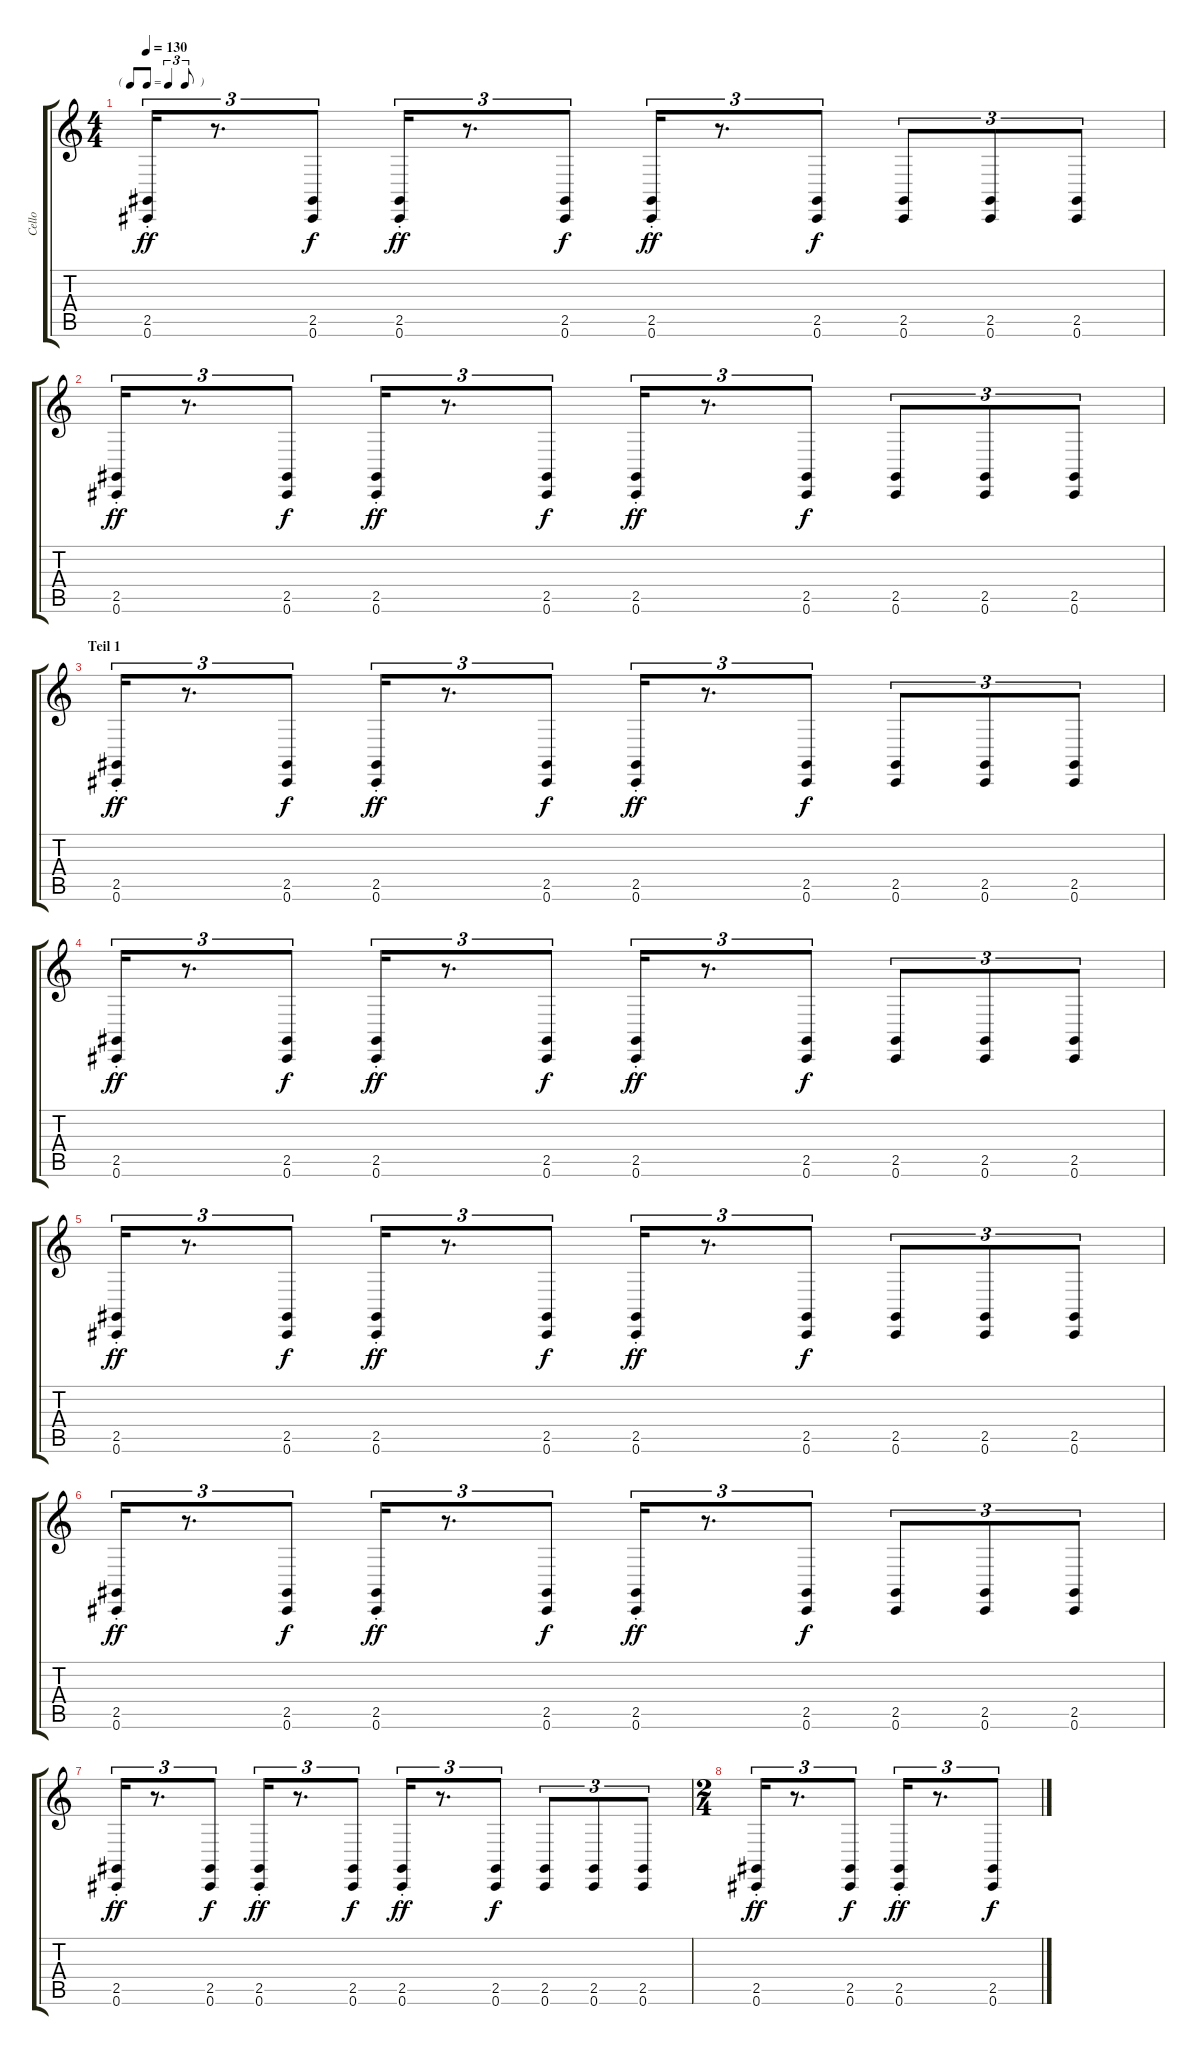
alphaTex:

\track ("Cello" "Cello") {instrument cello}
\staff {score tabs}
\tuning (Db4 Ab3 E3 B2 Gb2 Db2) {hide}
\ts (4 4)
\tf triplet8th
\tempo 130
\clef g2
\ks c
(2.5{st} 0.6{st}).16{tu (3 2) dy ff instrument cello} r.8{d tu (3 2)} (2.5 0.6).8{tu (3 2) dy f} (2.5 0.6{st}).16{tu (3 2) dy ff} r.8{d tu (3 2)} (2.5 0.6).8{tu (3 2) dy f} (2.5 0.6{st}).16{tu (3 2) dy ff} r.8{d tu (3 2)} (2.5 0.6).8{tu (3 2) dy f} (2.5 0.6).8{tu (3 2)} (2.5 0.6).8{tu (3 2)} (2.5 0.6).8{tu (3 2)} |
(2.5{st} 0.6{st}).16{tu (3 2) dy ff} r.8{d tu (3 2)} (2.5 0.6).8{tu (3 2) dy f} (2.5 0.6{st}).16{tu (3 2) dy ff} r.8{d tu (3 2)} (2.5 0.6).8{tu (3 2) dy f} (2.5 0.6{st}).16{tu (3 2) dy ff} r.8{d tu (3 2)} (2.5 0.6).8{tu (3 2) dy f} (2.5 0.6).8{tu (3 2)} (2.5 0.6).8{tu (3 2)} (2.5 0.6).8{tu (3 2)} |
\section ("" "Teil 1")
(2.5{st} 0.6{st}).16{tu (3 2) dy ff} r.8{d tu (3 2)} (2.5 0.6).8{tu (3 2) dy f} (2.5 0.6{st}).16{tu (3 2) dy ff} r.8{d tu (3 2)} (2.5 0.6).8{tu (3 2) dy f} (2.5 0.6{st}).16{tu (3 2) dy ff} r.8{d tu (3 2)} (2.5 0.6).8{tu (3 2) dy f} (2.5 0.6).8{tu (3 2)} (2.5 0.6).8{tu (3 2)} (2.5 0.6).8{tu (3 2)} |
(2.5{st} 0.6{st}).16{tu (3 2) dy ff} r.8{d tu (3 2)} (2.5 0.6).8{tu (3 2) dy f} (2.5 0.6{st}).16{tu (3 2) dy ff} r.8{d tu (3 2)} (2.5 0.6).8{tu (3 2) dy f} (2.5 0.6{st}).16{tu (3 2) dy ff} r.8{d tu (3 2)} (2.5 0.6).8{tu (3 2) dy f} (2.5 0.6).8{tu (3 2)} (2.5 0.6).8{tu (3 2)} (2.5 0.6).8{tu (3 2)} |
(2.5{st} 0.6{st}).16{tu (3 2) dy ff} r.8{d tu (3 2)} (2.5 0.6).8{tu (3 2) dy f} (2.5 0.6{st}).16{tu (3 2) dy ff} r.8{d tu (3 2)} (2.5 0.6).8{tu (3 2) dy f} (2.5 0.6{st}).16{tu (3 2) dy ff} r.8{d tu (3 2)} (2.5 0.6).8{tu (3 2) dy f} (2.5 0.6).8{tu (3 2)} (2.5 0.6).8{tu (3 2)} (2.5 0.6).8{tu (3 2)} |
(2.5{st} 0.6{st}).16{tu (3 2) dy ff} r.8{d tu (3 2)} (2.5 0.6).8{tu (3 2) dy f} (2.5 0.6{st}).16{tu (3 2) dy ff} r.8{d tu (3 2)} (2.5 0.6).8{tu (3 2) dy f} (2.5 0.6{st}).16{tu (3 2) dy ff} r.8{d tu (3 2)} (2.5 0.6).8{tu (3 2) dy f} (2.5 0.6).8{tu (3 2)} (2.5 0.6).8{tu (3 2)} (2.5 0.6).8{tu (3 2)} |
(2.5{st} 0.6{st}).16{tu (3 2) dy ff} r.8{d tu (3 2)} (2.5 0.6).8{tu (3 2) dy f} (2.5 0.6{st}).16{tu (3 2) dy ff} r.8{d tu (3 2)} (2.5 0.6).8{tu (3 2) dy f} (2.5 0.6{st}).16{tu (3 2) dy ff} r.8{d tu (3 2)} (2.5 0.6).8{tu (3 2) dy f} (2.5 0.6).8{tu (3 2)} (2.5 0.6).8{tu (3 2)} (2.5 0.6).8{tu (3 2)} |
\ts (2 4)
(2.5 0.6{st}).16{tu (3 2) dy ff} r.8{d tu (3 2)} (2.5 0.6).8{tu (3 2) dy f} (2.5 0.6{st}).16{tu (3 2) dy ff} r.8{d tu (3 2)} (2.5 0.6).8{tu (3 2) dy f}
